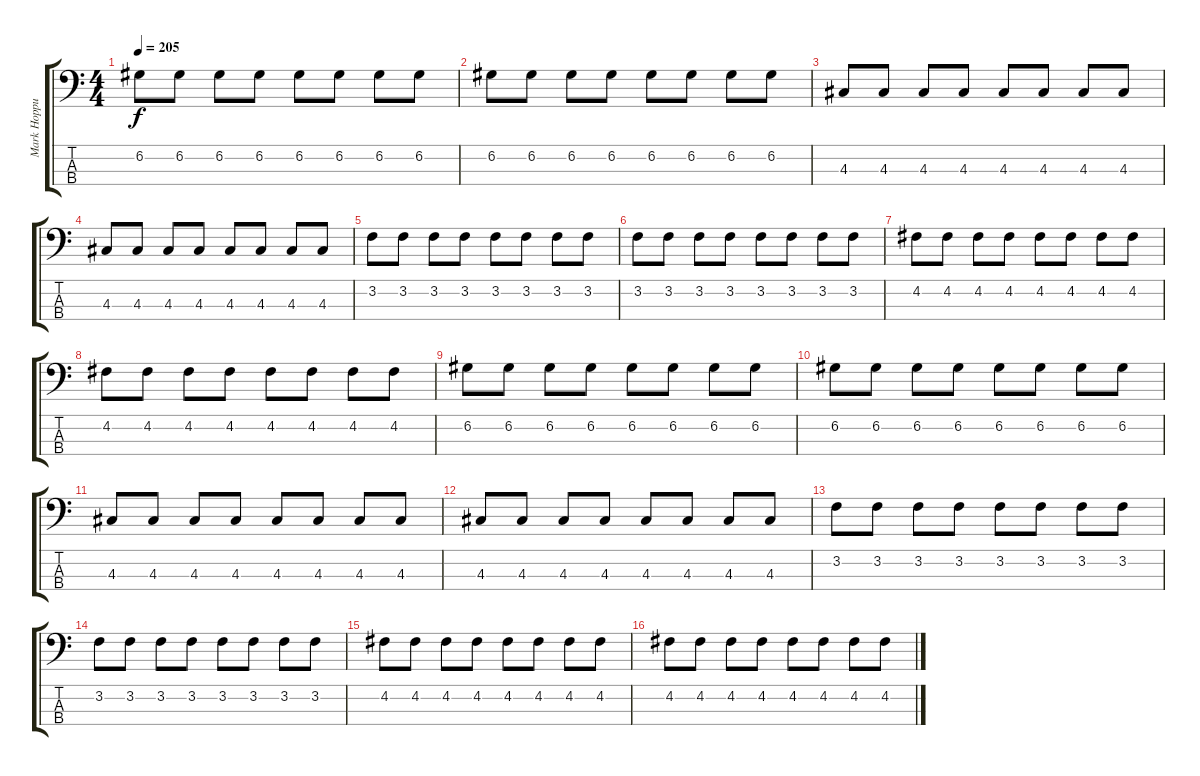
\track ("Mark Hoppus (Bass)" "Mark Hoppu") {instrument electricbasspick}
\staff {score tabs}
\tuning (G2 D2 A1 E1) {hide}
\ts (4 4)
\tempo 205
\clef f4
\ks c
6.2.8{dy f} 6.2.8 6.2.8 6.2.8 6.2.8 6.2.8 6.2.8 6.2.8 |
6.2.8 6.2.8 6.2.8 6.2.8 6.2.8 6.2.8 6.2.8 6.2.8 |
4.3.8 4.3.8 4.3.8 4.3.8 4.3.8 4.3.8 4.3.8 4.3.8 |
4.3.8 4.3.8 4.3.8 4.3.8 4.3.8 4.3.8 4.3.8 4.3.8 |
3.2.8 3.2.8 3.2.8 3.2.8 3.2.8 3.2.8 3.2.8 3.2.8 |
3.2.8 3.2.8 3.2.8 3.2.8 3.2.8 3.2.8 3.2.8 3.2.8 |
4.2.8 4.2.8 4.2.8 4.2.8 4.2.8 4.2.8 4.2.8 4.2.8 |
4.2.8 4.2.8 4.2.8 4.2.8 4.2.8 4.2.8 4.2.8 4.2.8 |
6.2.8 6.2.8 6.2.8 6.2.8 6.2.8 6.2.8 6.2.8 6.2.8 |
6.2.8 6.2.8 6.2.8 6.2.8 6.2.8 6.2.8 6.2.8 6.2.8 |
4.3.8 4.3.8 4.3.8 4.3.8 4.3.8 4.3.8 4.3.8 4.3.8 |
4.3.8 4.3.8 4.3.8 4.3.8 4.3.8 4.3.8 4.3.8 4.3.8 |
3.2.8 3.2.8 3.2.8 3.2.8 3.2.8 3.2.8 3.2.8 3.2.8 |
3.2.8 3.2.8 3.2.8 3.2.8 3.2.8 3.2.8 3.2.8 3.2.8 |
4.2.8 4.2.8 4.2.8 4.2.8 4.2.8 4.2.8 4.2.8 4.2.8 |
4.2.8 4.2.8 4.2.8 4.2.8 4.2.8 4.2.8 4.2.8 4.2.8
